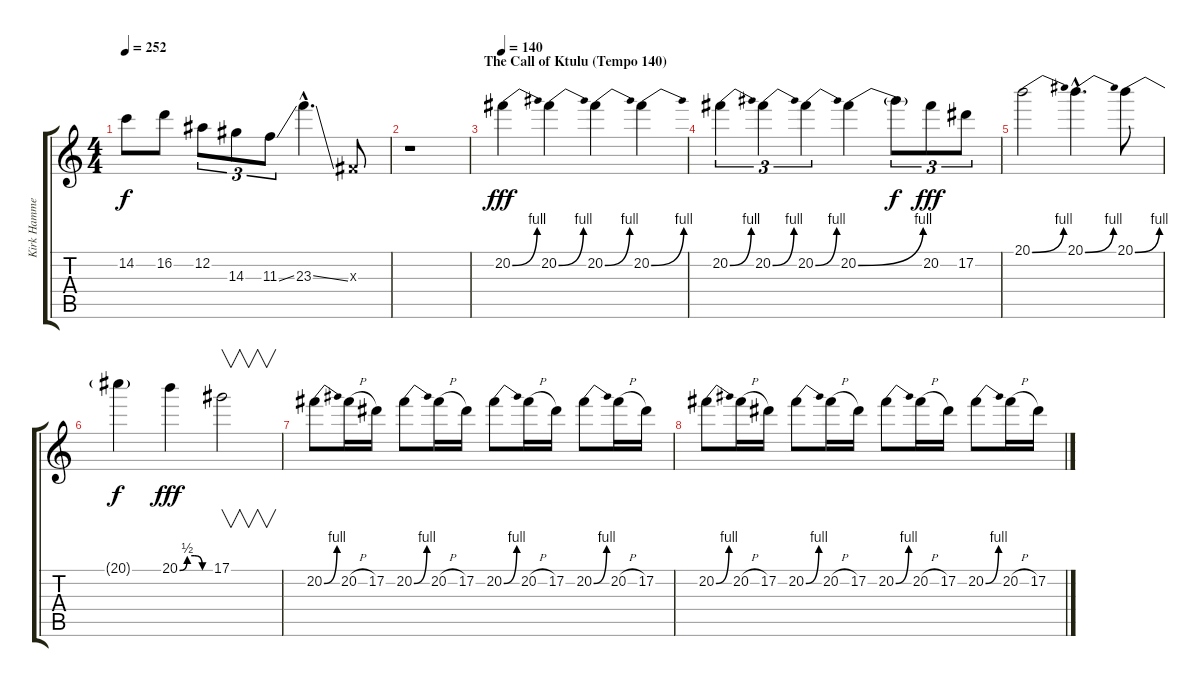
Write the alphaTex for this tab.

\track ("Kirk Hammett (Distortion Guitar)" "Kirk Hamme") {instrument overdrivenguitar}
\staff {score tabs}
\tuning (Eb4 Bb3 Gb3 Db3 Ab2 Eb2) {hide}
\ts (4 4)
\tempo 252
\clef g2
\ks c
14.2.8{dy f} 16.2.8 12.2.8{tu (3 2)} 14.3.8{tu (3 2)} 11.3{ss}.8{tu (3 2)} 23.3{ss hac}.4{d} 0.3{x}.8 |
r.1 |
\section ("" "The Call of Ktulu (Tempo 140)")
\tempo 140
20.2{be (bend 0 0 60 4)}.4{dy fff} 20.2{be (bend 0 0 60 4)}.4 20.2{be (bend 0 0 60 4)}.4 20.2{be (bend 0 0 60 4)}.4 |
20.2{be (bend 0 0 60 4)}.4{tu (3 2)} 20.2{be (bend 0 0 60 4)}.4{tu (3 2)} 20.2{be (bend 0 0 60 4)}.4{tu (3 2)} 20.2{be (bend 0 0 60 4)}.4 20.2{t}.8{tu (3 2) dy f} 20.2.8{tu (3 2) dy fff} 17.2.8{tu (3 2)} |
20.1{be (bend 0 0 60 4)}.2 20.1{be (bend 0 0 60 4) hac}.4{d} 20.1{be (bend 0 0 60 4)}.8 |
20.1{t}.4{dy f} 20.1{be (custom 0 0 15 2 30 2 45 0 60 0)}.4{dy fff} 17.1.2{v} |
20.2{be (bend 0 0 60 4)}.8 20.2{h}.16 17.2.16 20.2{be (bend 0 0 60 4)}.8 20.2{h}.16 17.2.16 20.2{be (bend 0 0 60 4)}.8 20.2{h}.16 17.2.16 20.2{be (bend 0 0 60 4)}.8 20.2{h}.16 17.2.16 |
20.2{be (bend 0 0 60 4)}.8 20.2{h}.16 17.2.16 20.2{be (bend 0 0 60 4)}.8 20.2{h}.16 17.2.16 20.2{be (bend 0 0 60 4)}.8 20.2{h}.16 17.2.16 20.2{be (bend 0 0 60 4)}.8 20.2{h}.16 17.2.16
